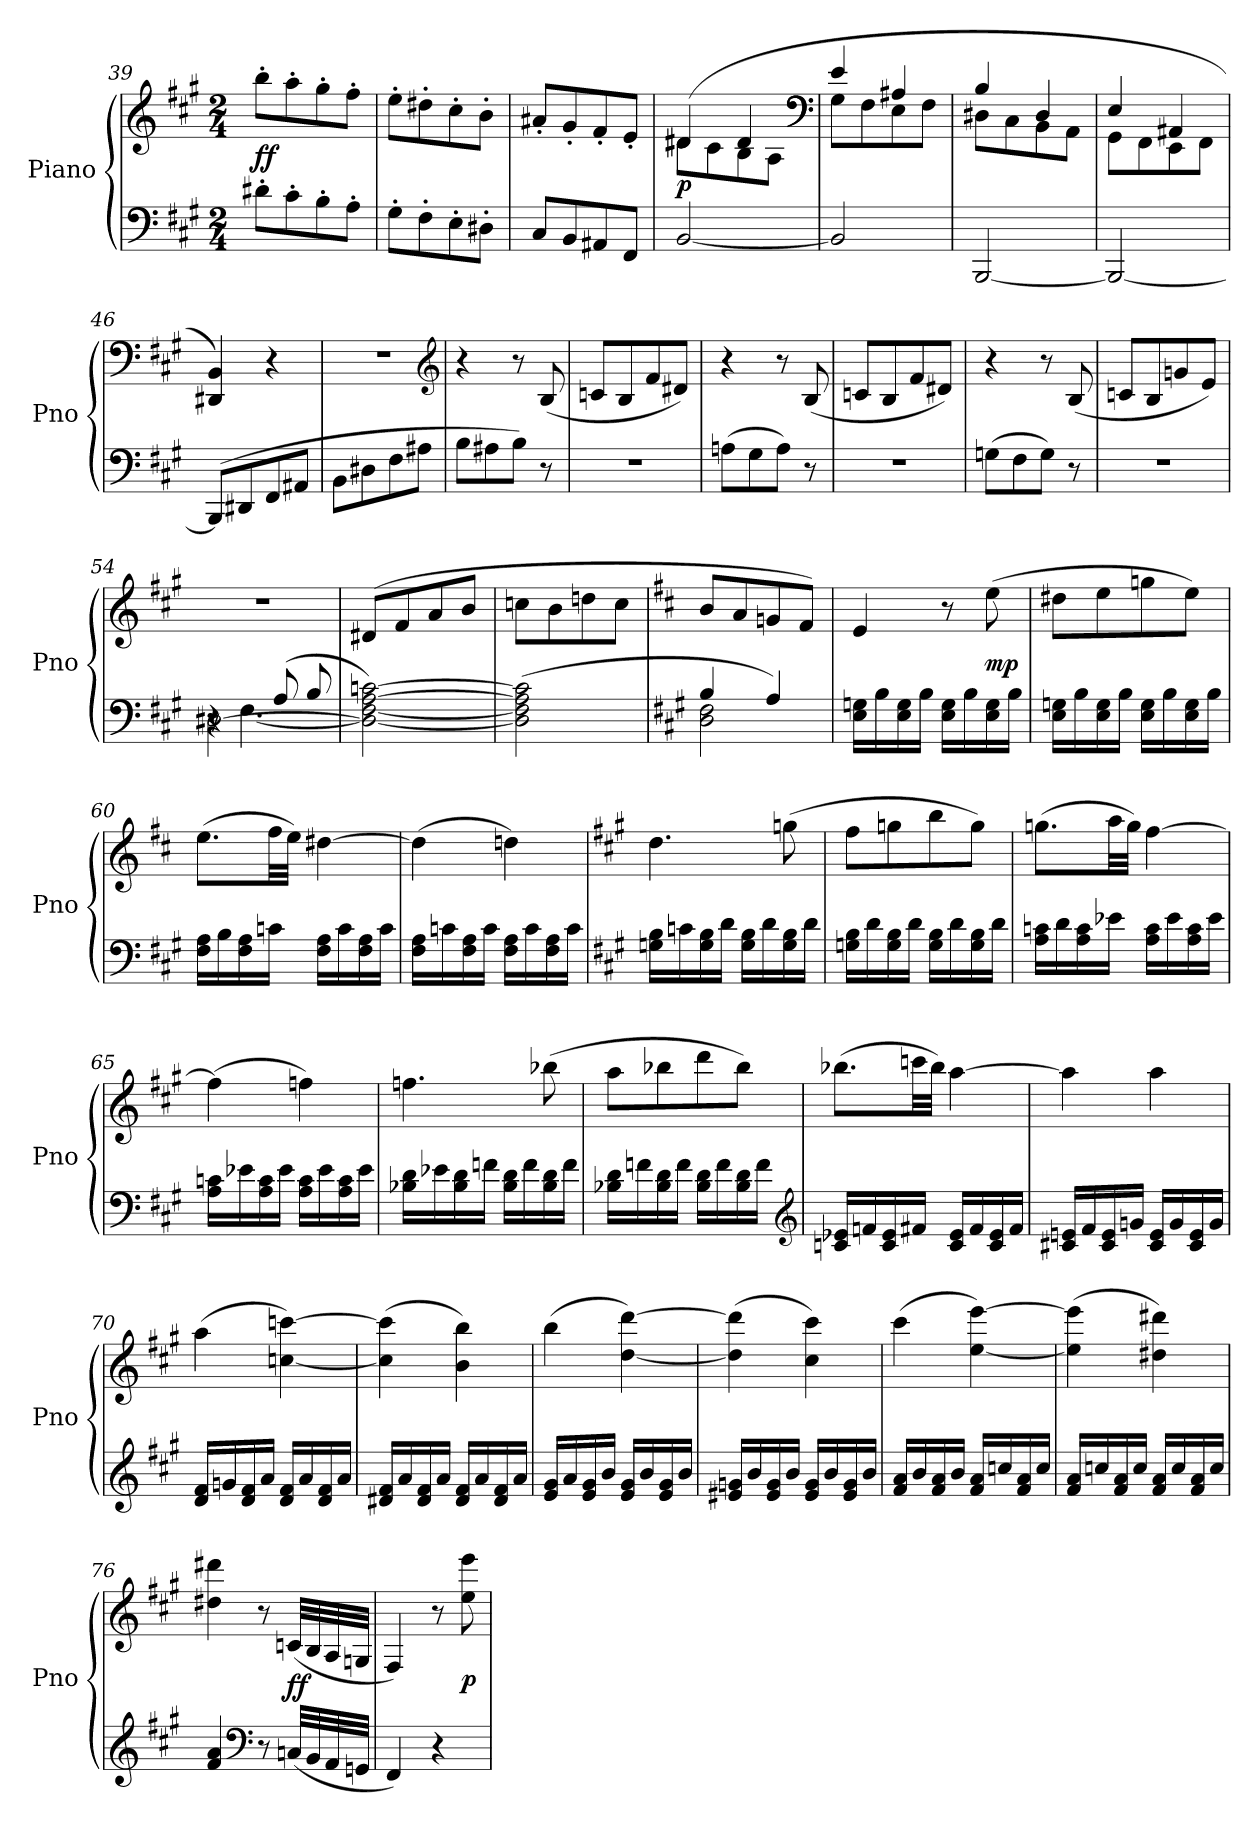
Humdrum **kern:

**kern	**kern	**dynam
*part1	*part1	*part1
*staff2	*staff1	*staff1/2
*I"Piano	*	*
*I'Pno	*	*
*clefF4	*clefG2	*
*k[f#c#g#]	*k[f#c#g#]	*
*A:	*A:	*
*M2/4	*M2/4	*
=39	=39	=39
8d#X'\L	8bb'\L	ff
8c#'\	8aa'\	.
8B'\	8gg#'\	.
8A'\J	8ff#'\J	.
=40	=40	=40
8G#'\L	8ee'\L	.
8F#'\	8dd#X'\	.
8E'\	8cc#'\	.
8D#X'\J	8b'\J	.
=41	=41	=41
8C#/L	8a#X'/L	.
8BB/	8g#'/	.
8AA#X/	8f#'/	.
8FF#/J	8e'/J	.
=42	=42	=42
*	*^	*
[2BB/	(4d#X/	8d#X\L	p
.	.	8c#\	.
.	4d#/	8B\	.
.	.	8A\J	.
*	*clefF4	*	*
=43	=43	=43	=43
2BB/]	4e/	8G#\L	.
.	.	8F#\	.
.	4A#X/	8E\	.
.	.	8F#\J	.
=44	=44	=44	=44
[2BBB/	4B/	8D#X\L	.
.	.	8C#\	.
.	4D#/	8BB\	.
.	.	8AA\J	.
=45	=45	=45	=45
2BBB/_	4E/	8GG#\L	.
.	.	8FF#\	.
.	4AA#X/	8EE\	.
.	.	8FF#\J	.
*	*v	*v	*
=46	=46	=46
(8BBB/L]	4DD#X/ 4BB/)	.
8DD#X/	.	.
8FF#/	4r	.
8AA#X/J	.	.
=47	=47	=47
8BB\L	2r	.
8D#X\	.	.
8F#\	.	.
8A#X\J	.	.
*	*clefG2	*
=48	=48	=48
8B\L	4r	.
8A#X\	.	.
8B\J)	8r	.
8r	(8B/	.
=49	=49	=49
2r	8cn/L	.
.	8B/	.
.	8f#/	.
.	8d#X/J)	.
=50	=50	=50
(8An\L	4r	.
8G#\	.	.
8A\J)	8r	.
8r	(8B/	.
=51	=51	=51
2r	8cn/L	.
.	8B/	.
.	8f#/	.
.	8d#X/J)	.
=52	=52	=52
(8Gn\L	4r	.
8F#\	.	.
8G\J)	8r	.
8r	(8B/	.
=53	=53	=53
2r	8cn/L	.
.	8B/	.
.	8gn/	.
.	8e/J)	.
=54	=54	=54
*^	*	*
*	*^	*	*
4r	8r	[2D#X\	2r	.
.	[4.F#\	.	.	.
(8A/	.	.	.	.
8B/	.	.	.	.
*v	*v	*v	*	*
=55	=55	=55
2D#_\ 2F#_\ [2A\ [2cn\)	(8d#X/L	.
.	8f#/	.
.	8a/	.
.	8b/J	.
=56	=56	=56
(2D#]\ 2F#]\ 2A]\ 2c]\	8ccn\L	.
.	8b\	.
.	8ddn\	.
.	8cc\J	.
=57	=57	=57
*	*k[f#c#]	*
*^	*	*
4B/	2D\ 2F#\	8b/L	.
.	.	8a/	.
4A/)	.	8gn/	.
.	.	8f#/J)	.
*v	*v	*	*
=58	=58	=58
16E\ 16Gn\LL	4e/	.
16B\	.	.
16E\ 16G\	.	.
16B\JJ	.	.
16E\ 16G\LL	8r	.
16B\	.	.
16E\ 16G\	(8ee\	mp
16B\JJ	.	.
=59	=59	=59
16E\ 16Gn\LL	8dd#X\L	.
16B\	.	.
16E\ 16G\	8ee\	.
16B\JJ	.	.
16E\ 16G\LL	8ggn\	.
16B\	.	.
16E\ 16G\	8ee\J)	.
16B\JJ	.	.
=60	=60	=60
16F#\ 16A\LL	(8.ee\L	.
16B\	.	.
16F#\ 16A\	.	.
16cn\JJ	32ff#\LL	.
.	32ee\JJJ)	.
16F#\ 16A\LL	[4dd#X\	.
16c\	.	.
16F#\ 16A\	.	.
16c\JJ	.	.
=61	=61	=61
16F#\ 16A\LL	(4dd#\]	.
16cn\	.	.
16F#\ 16A\	.	.
16c\JJ	.	.
16F#\ 16A\LL	4ddn\)	.
16c\	.	.
16F#\ 16A\	.	.
16c\JJ	.	.
=62	=62	=62
*	*k[f#c#g#]	*
16Gn\ 16B\LL	4.dd\	.
16cn\	.	.
16G\ 16B\	.	.
16d\JJ	.	.
16G\ 16B\LL	.	.
16d\	.	.
16G\ 16B\	(8ggn\	.
16d\JJ	.	.
=63	=63	=63
16Gn\ 16B\LL	8ff#\L	.
16d\	.	.
16G\ 16B\	8ggn\	.
16d\JJ	.	.
16G\ 16B\LL	8bb\	.
16d\	.	.
16G\ 16B\	8gg\J)	.
16d\JJ	.	.
=64	=64	=64
16A\ 16cn\LL	(8.ggn\L	.
16d\	.	.
16A\ 16c\	.	.
16e-X\JJ	32aa\LL	.
.	32gg\JJJ)	.
16A\ 16c\LL	[4ff#\	.
16e-\	.	.
16A\ 16c\	.	.
16e-\JJ	.	.
=65	=65	=65
16A\ 16cn\LL	(4ff#\]	.
16e-X\	.	.
16A\ 16c\	.	.
16e-\JJ	.	.
16A\ 16c\LL	4ffn\)	.
16e-\	.	.
16A\ 16c\	.	.
16e-\JJ	.	.
=66	=66	=66
16B-X\ 16d\LL	4.ffn\	.
16e-X\	.	.
16B-\ 16d\	.	.
16fn\JJ	.	.
16B-\ 16d\LL	.	.
16f\	.	.
16B-\ 16d\	(8bb-X\	.
16f\JJ	.	.
=67	=67	=67
16B-X\ 16d\LL	8aa\L	.
16fn\	.	.
16B-\ 16d\	8bb-X\	.
16f\JJ	.	.
16B-\ 16d\LL	8ddd\	.
16f\	.	.
16B-\ 16d\	8bb-\J)	.
16f\JJ	.	.
*clefG2	*	*
=68	=68	=68
16cn/ 16e-X/LL	(8.bb-X\L	.
16fn/	.	.
16c/ 16e-/	.	.
16f#X/JJ	32cccn\LL	.
.	32bb-\JJJ)	.
16c/ 16e-/LL	[4aa\	.
16f#/	.	.
16c/ 16e-/	.	.
16f#/JJ	.	.
=69	=69	=69
16c#X/ 16en/LL	4aa\]	.
16f#/	.	.
16c#/ 16e/	.	.
16gn/JJ	.	.
16c#/ 16e/LL	4aa\	.
16g/	.	.
16c#/ 16e/	.	.
16g/JJ	.	.
=70	=70	=70
16d/ 16f#/LL	(4aa\	.
16gn/	.	.
16d/ 16f#/	.	.
16a/JJ	.	.
16d/ 16f#/LL	[4ccn\ [4cccn\)	.
16a/	.	.
16d/ 16f#/	.	.
16a/JJ	.	.
=71	=71	=71
16d#X/ 16f#/LL	(4cc]\ 4ccc]\	.
16a/	.	.
16d#/ 16f#/	.	.
16a/JJ	.	.
16d#/ 16f#/LL	4b\ 4bb\)	.
16a/	.	.
16d#/ 16f#/	.	.
16a/JJ	.	.
=72	=72	=72
16e/ 16g#/LL	(4bb\	.
16a/	.	.
16e/ 16g#/	.	.
16b/JJ	.	.
16e/ 16g#/LL	[4dd\ [4ddd\)	.
16b/	.	.
16e/ 16g#/	.	.
16b/JJ	.	.
=73	=73	=73
16e#X/ 16gn/LL	(4dd]\ 4ddd]\	.
16b/	.	.
16e#/ 16g/	.	.
16b/JJ	.	.
16e#/ 16g/LL	4cc#\ 4ccc#\)	.
16b/	.	.
16e#/ 16g/	.	.
16b/JJ	.	.
=74	=74	=74
16f#/ 16a/LL	(4ccc#\	.
16b/	.	.
16f#/ 16a/	.	.
16b/JJ	.	.
16f#/ 16a/LL	[4ee\ [4eee\)	.
16ccn/	.	.
16f#/ 16a/	.	.
16cc/JJ	.	.
=75	=75	=75
16f#/ 16a/LL	(4ee]\ 4eee]\	.
16ccn/	.	.
16f#/ 16a/	.	.
16cc/JJ	.	.
16f#/ 16a/LL	4dd#X\ 4ddd#X\)	.
16cc/	.	.
16f#/ 16a/	.	.
16cc/JJ	.	.
=76	=76	=76
4f#/ 4a/	4dd#X\ 4ddd#X\	.
*clefF4	*	*
8r	8r	.
(32Cn/LLL	(32cn/LLL	ff
32BB/	32B/	.
32AA/	32A/	.
32GGn/JJJ	32Gn/JJJ	.
=77	=77	=77
4FF#/)	4F#/)	.
4r	8r	.
.	8ee\ 8eee\	p
=	=	=
*-	*-	*-
